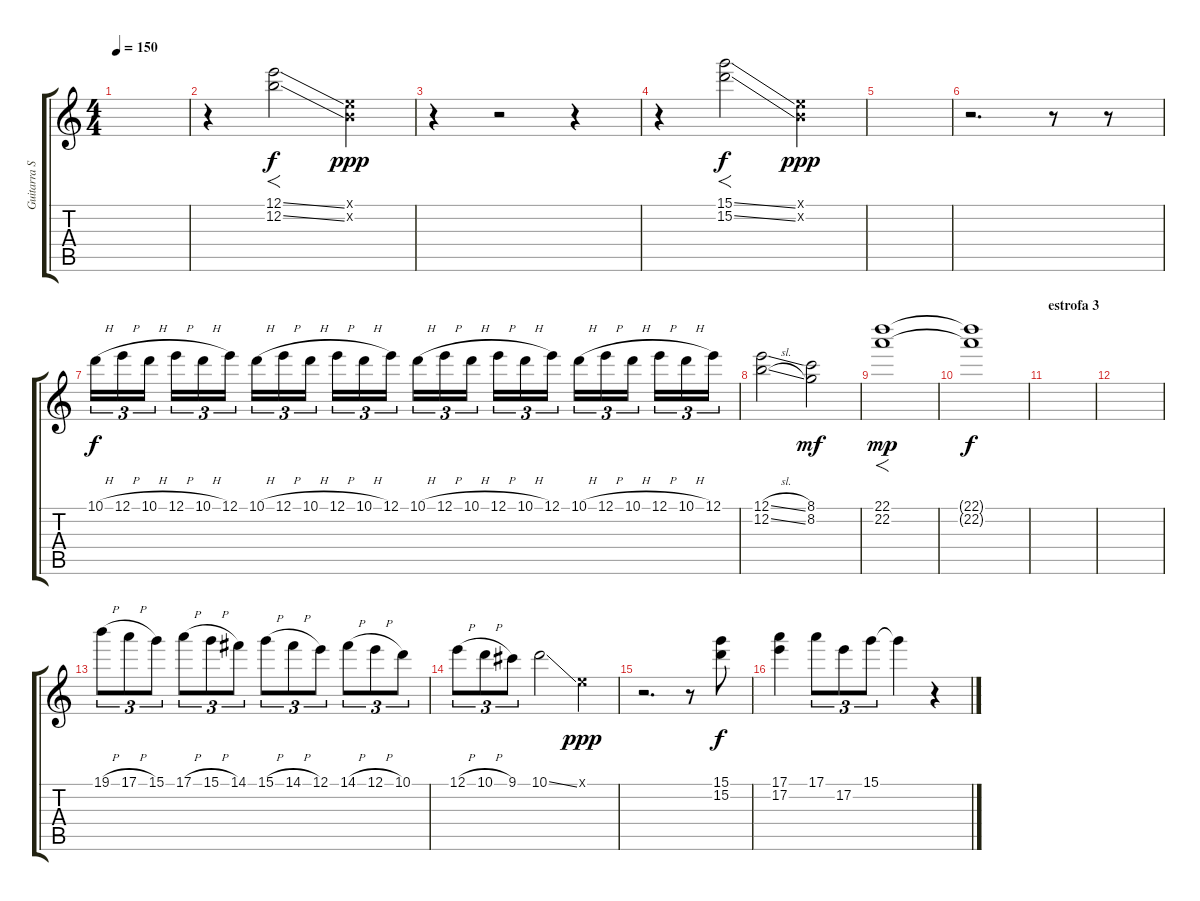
\track ("Guitarra Solo" "Guitarra S") {instrument distortionguitar}
\staff {score tabs}
\tuning (E4 B3 G3 D3 A2 E2) {hide}
\ts (4 4)
\tempo 150
\clef g2
\ks c
|
r.4 (12.1{ss} 12.2{ss}).2{f} (0.1{x} 0.2{x}).4{dy ppp} |
r.4 r.2 r.4 |
r.4 (15.1{ss} 15.2{ss}).2{f dy f} (0.1{x} 0.2{x}).4{dy ppp} |
|
r.2{d} r.8{volume 0} r.8{volume 15} |
10.1{h}.16{tu (3 2) dy f} 12.1{h}.16{tu (3 2)} 10.1{h}.16{tu (3 2)} 12.1{h}.16{tu (3 2)} 10.1{h}.16{tu (3 2)} 12.1.16{tu (3 2)} 10.1{h}.16{tu (3 2)} 12.1{h}.16{tu (3 2)} 10.1{h}.16{tu (3 2)} 12.1{h}.16{tu (3 2)} 10.1{h}.16{tu (3 2)} 12.1.16{tu (3 2)} 10.1{h}.16{tu (3 2)} 12.1{h}.16{tu (3 2)} 10.1{h}.16{tu (3 2)} 12.1{h}.16{tu (3 2)} 10.1{h}.16{tu (3 2)} 12.1.16{tu (3 2)} 10.1{h}.16{tu (3 2)} 12.1{h}.16{tu (3 2)} 10.1{h}.16{tu (3 2)} 12.1{h}.16{tu (3 2)} 10.1{h}.16{tu (3 2)} 12.1.16{tu (3 2)} |
(12.1{sl} 12.2{sl}).2 (8.1 8.2).2{dy mf} |
(22.1 22.2).1{f dy mp} |
(22.1{t} 22.2{t}).1{dy f} |
\section ("" "estrofa 3")
|
|
19.1{h}.8{tu (3 2)} 17.1{h}.8{tu (3 2)} 15.1.8{tu (3 2)} 17.1{h}.8{tu (3 2)} 15.1{h}.8{tu (3 2)} 14.1.8{tu (3 2)} 15.1{h}.8{tu (3 2)} 14.1{h}.8{tu (3 2)} 12.1.8{tu (3 2)} 14.1{h}.8{tu (3 2)} 12.1{h}.8{tu (3 2)} 10.1.8{tu (3 2)} |
12.1{h}.8{tu (3 2)} 10.1{h}.8{tu (3 2)} 9.1.8{tu (3 2)} 10.1{ss}.2 0.1{x}.4{dy ppp} |
r.2{d} r.8 (15.1 15.2).8{dy f} |
(17.1 17.2).4 17.1.8{tu (3 2)} 17.2.8{tu (3 2)} 15.1.8{tu (3 2)} 15.1{t}.4 r.4
